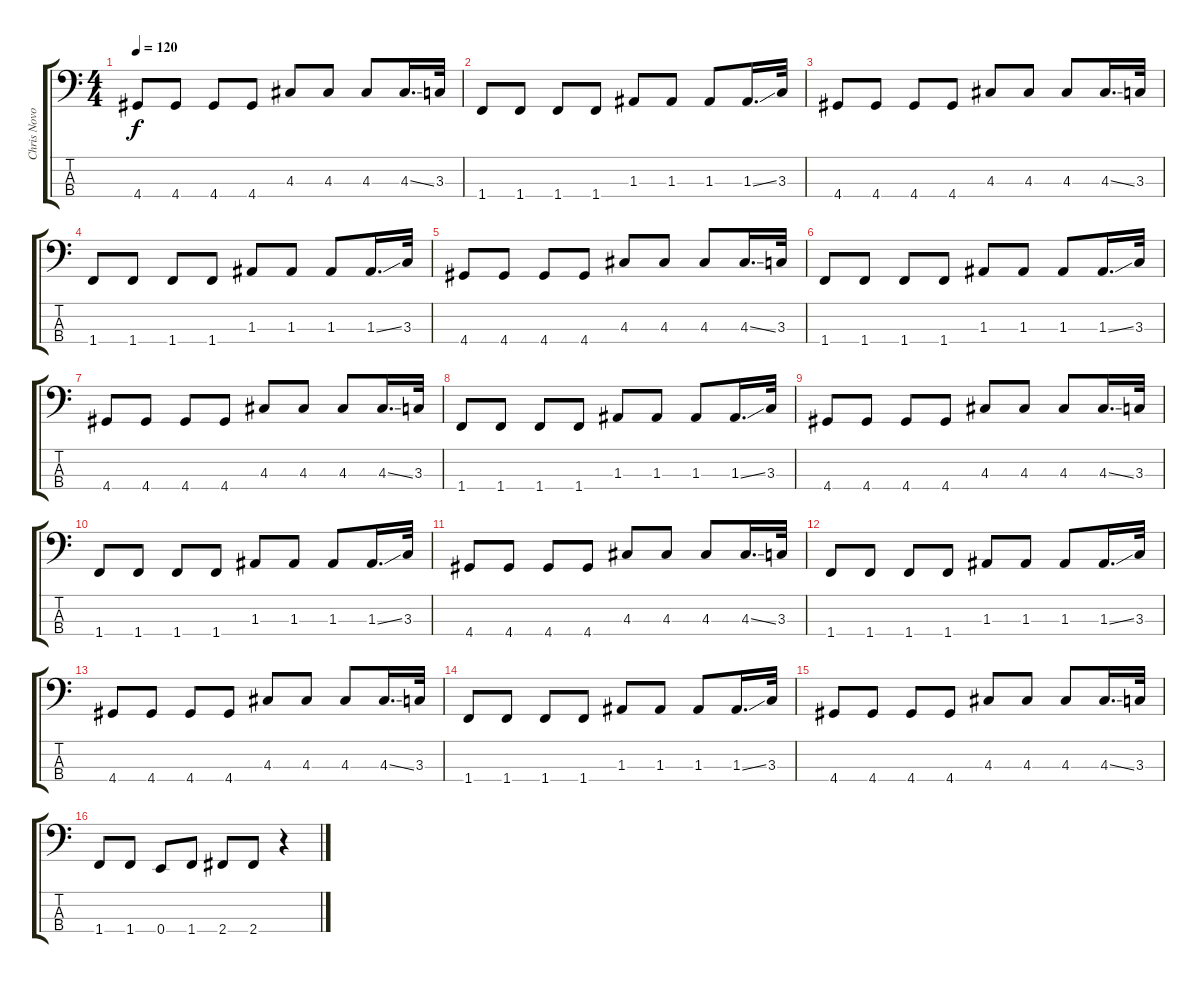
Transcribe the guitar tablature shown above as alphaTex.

\track ("Chris Novoselic - Bass" "Chris Novo") {instrument electricbassfinger}
\staff {score tabs}
\tuning (G2 D2 A1 E1) {hide}
\ts (4 4)
\tempo 120
\clef f4
\ks c
4.4.8{dy f} 4.4.8 4.4.8 4.4.8 4.3.8 4.3.8 4.3.8 4.3{ss}.16{d} 3.3.32 |
1.4.8 1.4.8 1.4.8 1.4.8 1.3.8 1.3.8 1.3.8 1.3{ss}.16{d} 3.3.32 |
4.4.8 4.4.8 4.4.8 4.4.8 4.3.8 4.3.8 4.3.8 4.3{ss}.16{d} 3.3.32 |
1.4.8 1.4.8 1.4.8 1.4.8 1.3.8 1.3.8 1.3.8 1.3{ss}.16{d} 3.3.32 |
4.4.8 4.4.8 4.4.8 4.4.8 4.3.8 4.3.8 4.3.8 4.3{ss}.16{d} 3.3.32 |
1.4.8 1.4.8 1.4.8 1.4.8 1.3.8 1.3.8 1.3.8 1.3{ss}.16{d} 3.3.32 |
4.4.8 4.4.8 4.4.8 4.4.8 4.3.8 4.3.8 4.3.8 4.3{ss}.16{d} 3.3.32 |
1.4.8 1.4.8 1.4.8 1.4.8 1.3.8 1.3.8 1.3.8 1.3{ss}.16{d} 3.3.32 |
4.4.8 4.4.8 4.4.8 4.4.8 4.3.8 4.3.8 4.3.8 4.3{ss}.16{d} 3.3.32 |
1.4.8 1.4.8 1.4.8 1.4.8 1.3.8 1.3.8 1.3.8 1.3{ss}.16{d} 3.3.32 |
4.4.8 4.4.8 4.4.8 4.4.8 4.3.8 4.3.8 4.3.8 4.3{ss}.16{d} 3.3.32 |
1.4.8 1.4.8 1.4.8 1.4.8 1.3.8 1.3.8 1.3.8 1.3{ss}.16{d} 3.3.32 |
4.4.8 4.4.8 4.4.8 4.4.8 4.3.8 4.3.8 4.3.8 4.3{ss}.16{d} 3.3.32 |
1.4.8 1.4.8 1.4.8 1.4.8 1.3.8 1.3.8 1.3.8 1.3{ss}.16{d} 3.3.32 |
4.4.8 4.4.8 4.4.8 4.4.8 4.3.8 4.3.8 4.3.8 4.3{ss}.16{d} 3.3.32 |
1.4.8 1.4.8 0.4.8 1.4.8 2.4.8 2.4.8 r.4
